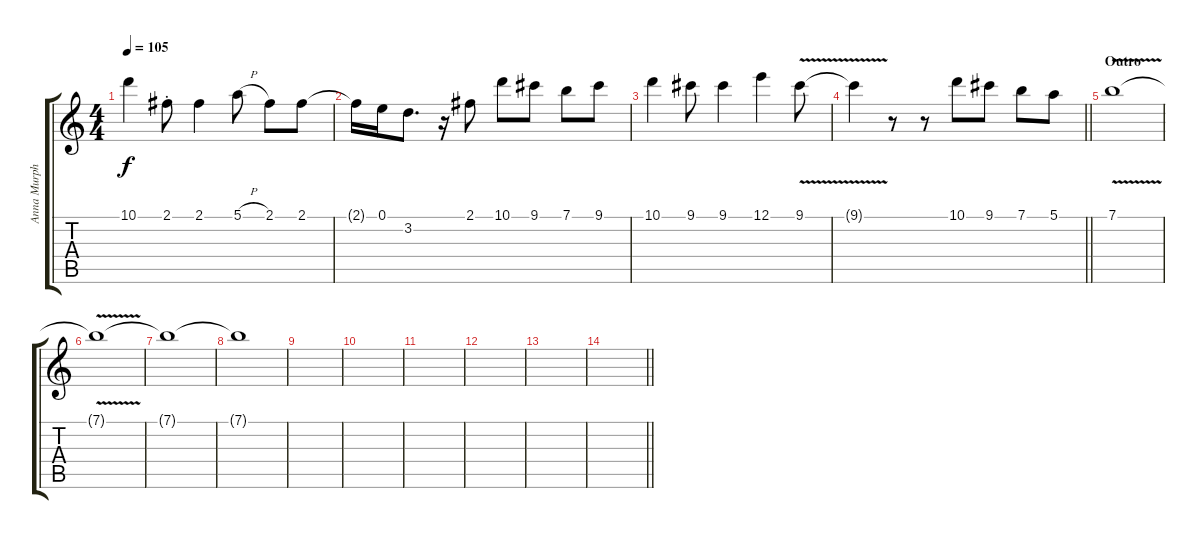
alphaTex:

\track ("Anna Murphy" "Anna Murph") {instrument overdrivenguitar}
\staff {score tabs}
\tuning (E4 B3 G3 D3 A2 E2) {hide}
\ts (4 4)
\tempo 105
\clef g2
\ks c
10.1.4{dy f} 2.1{st}.8 2.1.4 5.1{h}.8 2.1.8 2.1.8 |
2.1{t}.16 0.1.16 3.2.8{d} r.16 2.1.8 10.1.8 9.1.8 7.1.8 9.1.8 |
10.1.4 9.1.8 9.1.4 12.1.4 9.1{v}.8 |
\barLineRight lightlight
9.1{t}.4 r.8 r.8 10.1.8 9.1.8 7.1.8 5.1.8 |
\section ("" "Outro")
7.1{v}.1 |
7.1{t}.1 |
7.1{t}.1 |
7.1{t}.1 |
|
|
|
|
|
\barLineRight lightlight
